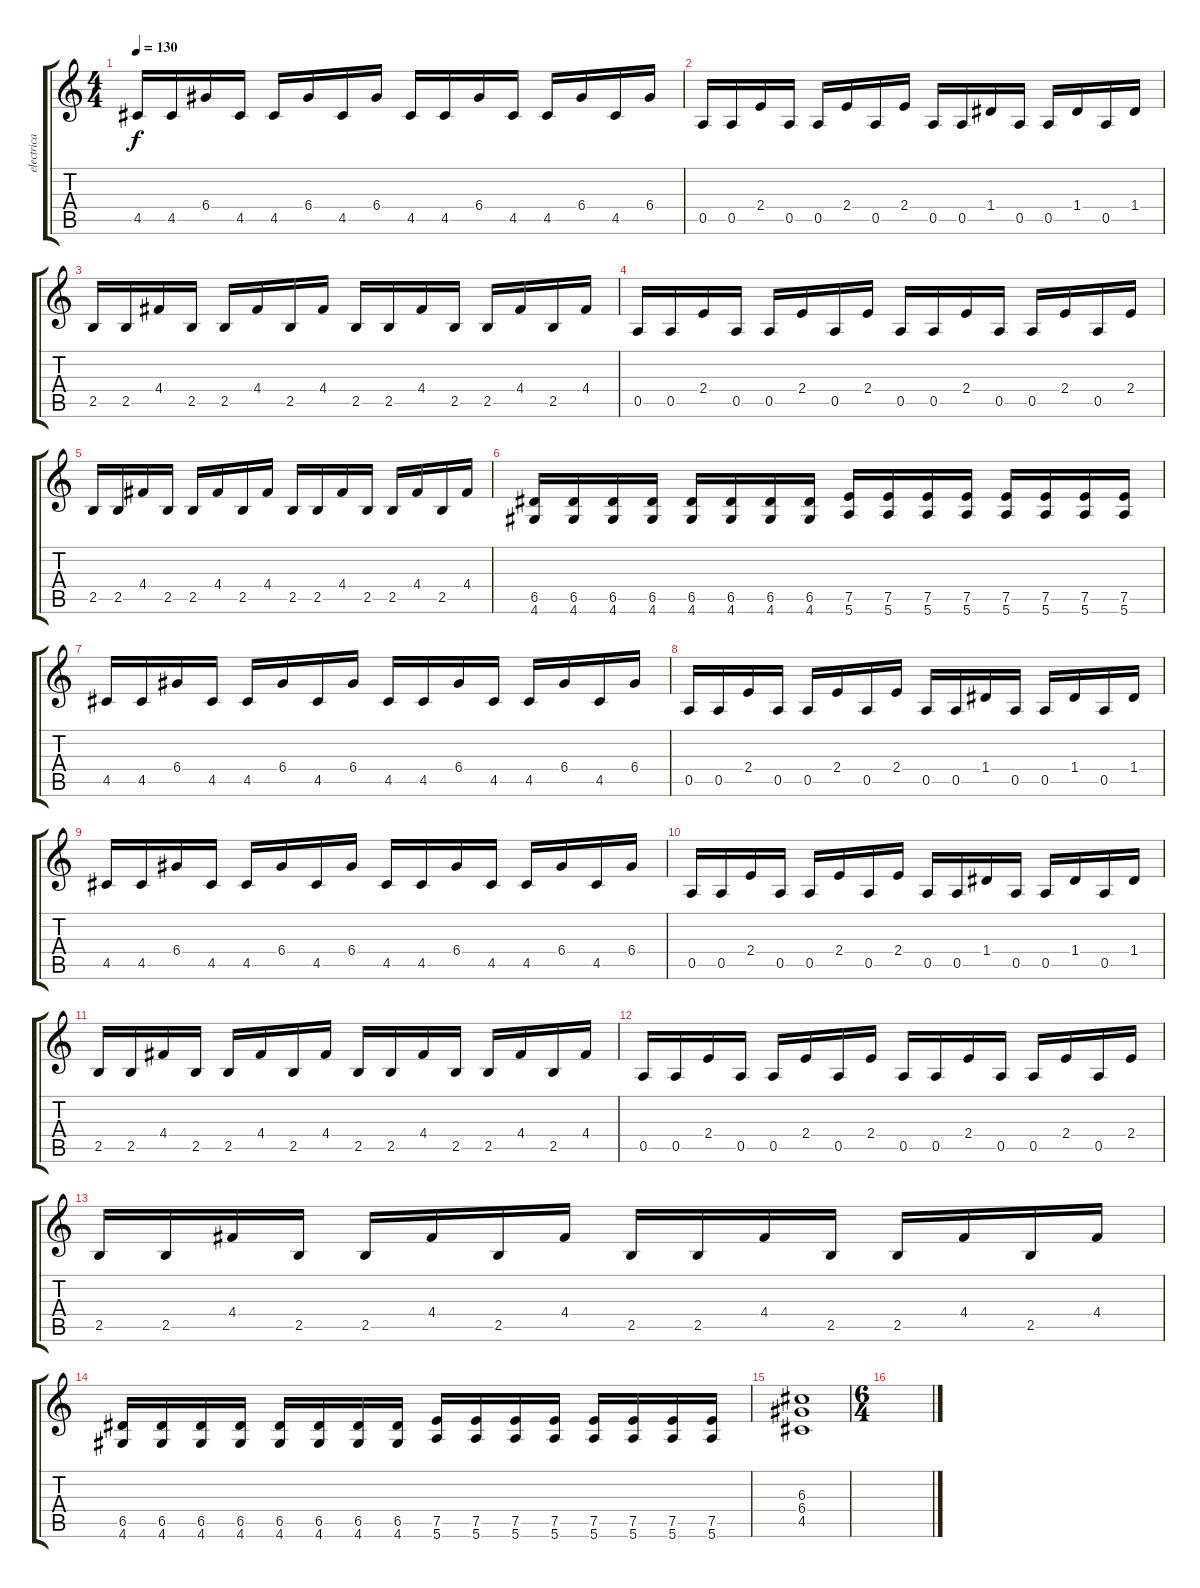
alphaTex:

\track ("electrica" "electrica") {instrument distortionguitar}
\staff {score tabs}
\tuning (E4 B3 G3 D3 A2 E2) {hide}
\ts (4 4)
\tempo 130
\clef g2
\ks c
4.5.16{dy f} 4.5.16 6.4.16 4.5.16 4.5.16 6.4.16 4.5.16 6.4.16 4.5.16 4.5.16 6.4.16 4.5.16 4.5.16 6.4.16 4.5.16 6.4.16 |
0.5.16 0.5.16 2.4.16 0.5.16 0.5.16 2.4.16 0.5.16 2.4.16 0.5.16 0.5.16 1.4.16 0.5.16 0.5.16 1.4.16 0.5.16 1.4.16 |
2.5.16 2.5.16 4.4.16 2.5.16 2.5.16 4.4.16 2.5.16 4.4.16 2.5.16 2.5.16 4.4.16 2.5.16 2.5.16 4.4.16 2.5.16 4.4.16 |
0.5.16 0.5.16 2.4.16 0.5.16 0.5.16 2.4.16 0.5.16 2.4.16 0.5.16 0.5.16 2.4.16 0.5.16 0.5.16 2.4.16 0.5.16 2.4.16 |
2.5.16 2.5.16 4.4.16 2.5.16 2.5.16 4.4.16 2.5.16 4.4.16 2.5.16 2.5.16 4.4.16 2.5.16 2.5.16 4.4.16 2.5.16 4.4.16 |
(6.5 4.6).16 (6.5 4.6).16 (6.5 4.6).16 (6.5 4.6).16 (6.5 4.6).16 (6.5 4.6).16 (6.5 4.6).16 (6.5 4.6).16 (7.5 5.6).16 (7.5 5.6).16 (7.5 5.6).16 (7.5 5.6).16 (7.5 5.6).16 (7.5 5.6).16 (7.5 5.6).16 (7.5 5.6).16 |
4.5.16 4.5.16 6.4.16 4.5.16 4.5.16 6.4.16 4.5.16 6.4.16 4.5.16 4.5.16 6.4.16 4.5.16 4.5.16 6.4.16 4.5.16 6.4.16 |
0.5.16 0.5.16 2.4.16 0.5.16 0.5.16 2.4.16 0.5.16 2.4.16 0.5.16 0.5.16 1.4.16 0.5.16 0.5.16 1.4.16 0.5.16 1.4.16 |
4.5.16 4.5.16 6.4.16 4.5.16 4.5.16 6.4.16 4.5.16 6.4.16 4.5.16 4.5.16 6.4.16 4.5.16 4.5.16 6.4.16 4.5.16 6.4.16 |
0.5.16 0.5.16 2.4.16 0.5.16 0.5.16 2.4.16 0.5.16 2.4.16 0.5.16 0.5.16 1.4.16 0.5.16 0.5.16 1.4.16 0.5.16 1.4.16 |
2.5.16 2.5.16 4.4.16 2.5.16 2.5.16 4.4.16 2.5.16 4.4.16 2.5.16 2.5.16 4.4.16 2.5.16 2.5.16 4.4.16 2.5.16 4.4.16 |
0.5.16 0.5.16 2.4.16 0.5.16 0.5.16 2.4.16 0.5.16 2.4.16 0.5.16 0.5.16 2.4.16 0.5.16 0.5.16 2.4.16 0.5.16 2.4.16 |
2.5.16 2.5.16 4.4.16 2.5.16 2.5.16 4.4.16 2.5.16 4.4.16 2.5.16 2.5.16 4.4.16 2.5.16 2.5.16 4.4.16 2.5.16 4.4.16 |
(6.5 4.6).16 (6.5 4.6).16 (6.5 4.6).16 (6.5 4.6).16 (6.5 4.6).16 (6.5 4.6).16 (6.5 4.6).16 (6.5 4.6).16 (7.5 5.6).16 (7.5 5.6).16 (7.5 5.6).16 (7.5 5.6).16 (7.5 5.6).16 (7.5 5.6).16 (7.5 5.6).16 (7.5 5.6).16 |
(6.3 6.4 4.5).1 |
\ts (6 4)
